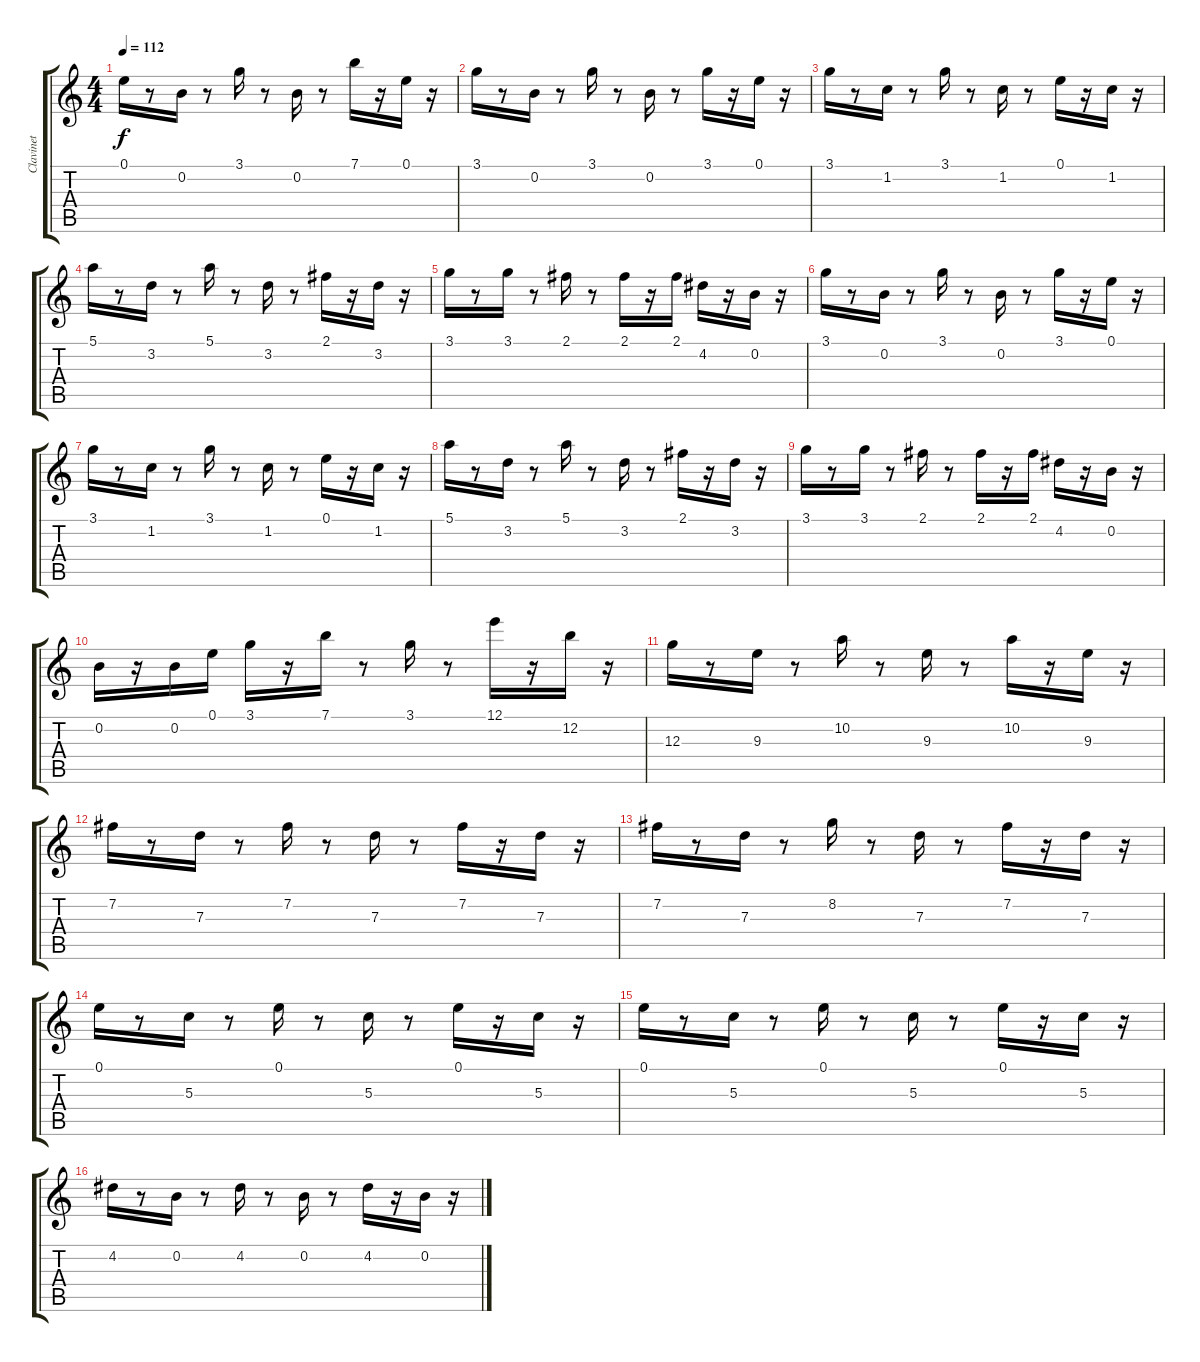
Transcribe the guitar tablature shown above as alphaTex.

\track ("Clavinet" "Clavinet") {instrument electricguitarmuted}
\staff {score tabs}
\tuning (E4 B3 G3 D3 A2 E2) {hide}
\ts (4 4)
\tempo 112
\clef g2
\ks c
0.1.16{dy f} r.8 0.2.16 r.8 3.1.16 r.8 0.2.16 r.8 7.1.16 r.16 0.1.16 r.16 |
3.1.16 r.8 0.2.16 r.8 3.1.16 r.8 0.2.16 r.8 3.1.16 r.16 0.1.16 r.16 |
3.1.16 r.8 1.2.16 r.8 3.1.16 r.8 1.2.16 r.8 0.1.16 r.16 1.2.16 r.16 |
5.1.16 r.8 3.2.16 r.8 5.1.16 r.8 3.2.16 r.8 2.1.16 r.16 3.2.16 r.16 |
3.1.16 r.8 3.1.16 r.8 2.1.16 r.8 2.1.16 r.16 2.1.16 4.2.16 r.16 0.2.16 r.16 |
3.1.16 r.8 0.2.16 r.8 3.1.16 r.8 0.2.16 r.8 3.1.16 r.16 0.1.16 r.16 |
3.1.16 r.8 1.2.16 r.8 3.1.16 r.8 1.2.16 r.8 0.1.16 r.16 1.2.16 r.16 |
5.1.16 r.8 3.2.16 r.8 5.1.16 r.8 3.2.16 r.8 2.1.16 r.16 3.2.16 r.16 |
3.1.16 r.8 3.1.16 r.8 2.1.16 r.8 2.1.16 r.16 2.1.16 4.2.16 r.16 0.2.16 r.16 |
0.2.16 r.16 0.2.16 0.1.16 3.1.16 r.16 7.1.16 r.8 3.1.16 r.8 12.1.16 r.16 12.2.16 r.16 |
12.3.16 r.8 9.3.16 r.8 10.2.16 r.8 9.3.16 r.8 10.2.16 r.16 9.3.16 r.16 |
7.2.16 r.8 7.3.16 r.8 7.2.16 r.8 7.3.16 r.8 7.2.16 r.16 7.3.16 r.16 |
7.2.16 r.8 7.3.16 r.8 8.2.16 r.8 7.3.16 r.8 7.2.16 r.16 7.3.16 r.16 |
0.1.16 r.8 5.3.16 r.8 0.1.16 r.8 5.3.16 r.8 0.1.16 r.16 5.3.16 r.16 |
0.1.16 r.8 5.3.16 r.8 0.1.16 r.8 5.3.16 r.8 0.1.16 r.16 5.3.16 r.16 |
4.2.16 r.8 0.2.16 r.8 4.2.16 r.8 0.2.16 r.8 4.2.16 r.16 0.2.16 r.16
